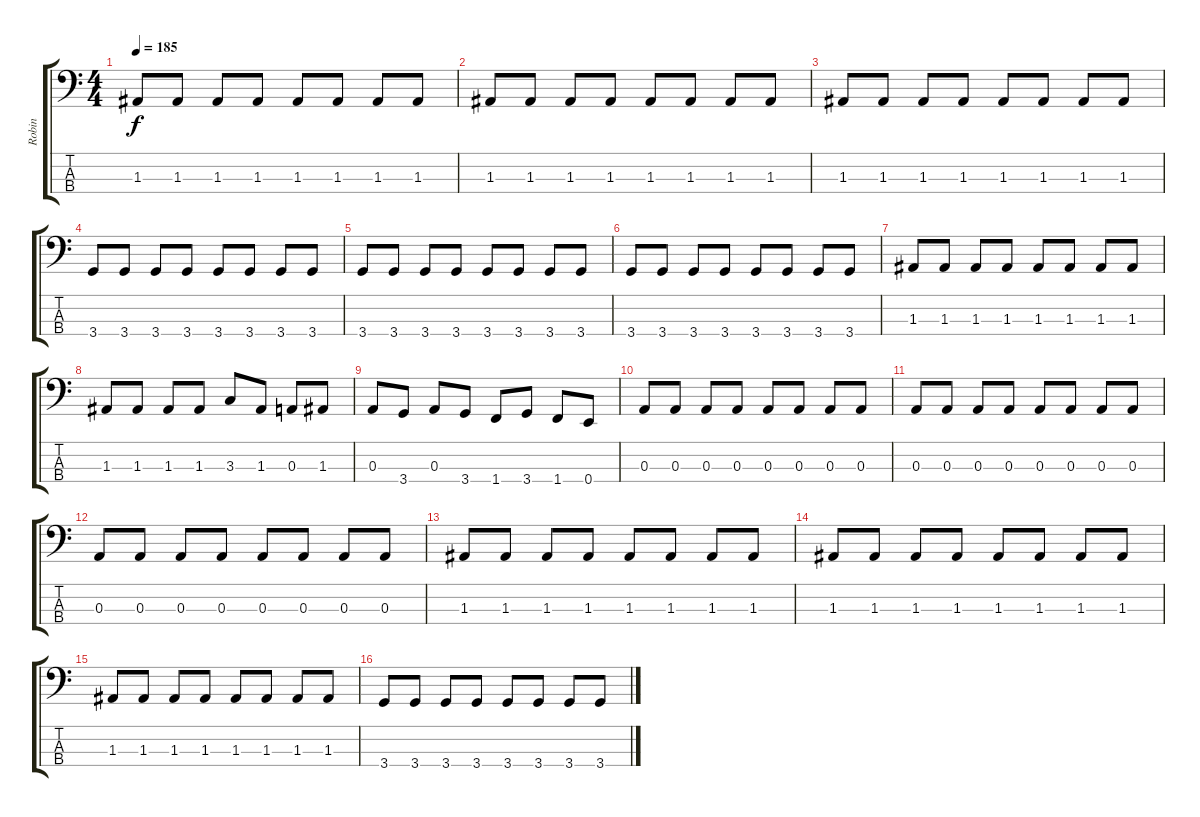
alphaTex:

\track ("Robin" "Robin") {instrument electricbassfinger}
\staff {score tabs}
\tuning (G2 D2 A1 E1) {hide}
\ts (4 4)
\tempo 185
\clef f4
\ks c
1.3.8{dy f} 1.3.8 1.3.8 1.3.8 1.3.8 1.3.8 1.3.8 1.3.8 |
1.3.8 1.3.8 1.3.8 1.3.8 1.3.8 1.3.8 1.3.8 1.3.8 |
1.3.8 1.3.8 1.3.8 1.3.8 1.3.8 1.3.8 1.3.8 1.3.8 |
3.4.8 3.4.8 3.4.8 3.4.8 3.4.8 3.4.8 3.4.8 3.4.8 |
3.4.8 3.4.8 3.4.8 3.4.8 3.4.8 3.4.8 3.4.8 3.4.8 |
3.4.8 3.4.8 3.4.8 3.4.8 3.4.8 3.4.8 3.4.8 3.4.8 |
1.3.8 1.3.8 1.3.8 1.3.8 1.3.8 1.3.8 1.3.8 1.3.8 |
1.3.8 1.3.8 1.3.8 1.3.8 3.3.8 1.3.8 0.3.8 1.3.8 |
0.3.8 3.4.8 0.3.8 3.4.8 1.4.8 3.4.8 1.4.8 0.4.8 |
0.3.8 0.3.8 0.3.8 0.3.8 0.3.8 0.3.8 0.3.8 0.3.8 |
0.3.8 0.3.8 0.3.8 0.3.8 0.3.8 0.3.8 0.3.8 0.3.8 |
0.3.8 0.3.8 0.3.8 0.3.8 0.3.8 0.3.8 0.3.8 0.3.8 |
1.3.8 1.3.8 1.3.8 1.3.8 1.3.8 1.3.8 1.3.8 1.3.8 |
1.3.8 1.3.8 1.3.8 1.3.8 1.3.8 1.3.8 1.3.8 1.3.8 |
1.3.8 1.3.8 1.3.8 1.3.8 1.3.8 1.3.8 1.3.8 1.3.8 |
3.4.8 3.4.8 3.4.8 3.4.8 3.4.8 3.4.8 3.4.8 3.4.8
